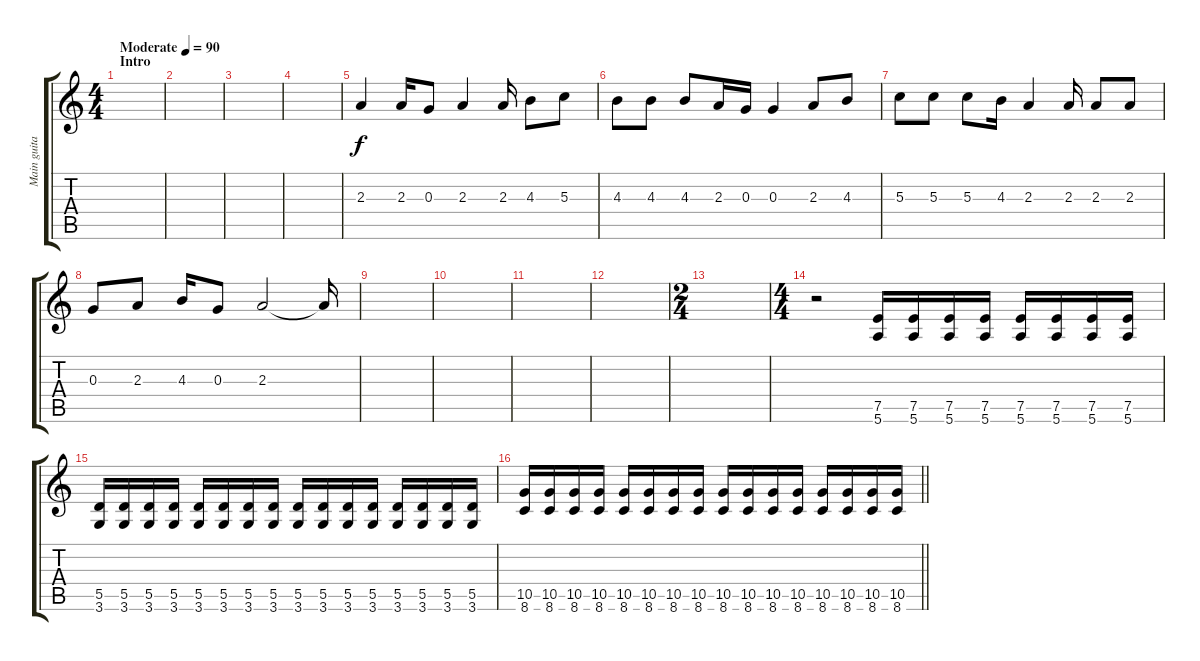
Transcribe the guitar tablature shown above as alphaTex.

\track ("Main guitar" "Main guita") {instrument overdrivenguitar}
\staff {score tabs}
\tuning (E4 B3 G3 D3 A2 E2) {hide}
\ts (4 4)
\section ("" "Intro")
\tempo (90 "Moderate")
\clef g2
\ks c
|
|
|
|
2.3.4 2.3.16 0.3.8 2.3.4 2.3.16 4.3.8 5.3.8 |
4.3.8 4.3.8 4.3.8 2.3.16 0.3.16 0.3.4 2.3.8 4.3.8 |
5.3.8 5.3.8 5.3.8 4.3.16 2.3.4 2.3.16 2.3.8 2.3.8 |
0.3.8 2.3.8 4.3.16 0.3.8 2.3.2 2.3{t}.16 |
|
|
|
|
\ts (2 4)
|
\ts (4 4)
r.2 (7.5 5.6).16 (7.5 5.6).16 (7.5 5.6).16 (7.5 5.6).16 (7.5 5.6).16 (7.5 5.6).16 (7.5 5.6).16 (7.5 5.6).16 |
(5.5 3.6).16 (5.5 3.6).16 (5.5 3.6).16 (5.5 3.6).16 (5.5 3.6).16 (5.5 3.6).16 (5.5 3.6).16 (5.5 3.6).16 (5.5 3.6).16 (5.5 3.6).16 (5.5 3.6).16 (5.5 3.6).16 (5.5 3.6).16 (5.5 3.6).16 (5.5 3.6).16 (5.5 3.6).16 |
\barLineRight lightlight
(10.5 8.6).16 (10.5 8.6).16 (10.5 8.6).16 (10.5 8.6).16 (10.5 8.6).16 (10.5 8.6).16 (10.5 8.6).16 (10.5 8.6).16 (10.5 8.6).16 (10.5 8.6).16 (10.5 8.6).16 (10.5 8.6).16 (10.5 8.6).16 (10.5 8.6).16 (10.5 8.6).16 (10.5 8.6).16
